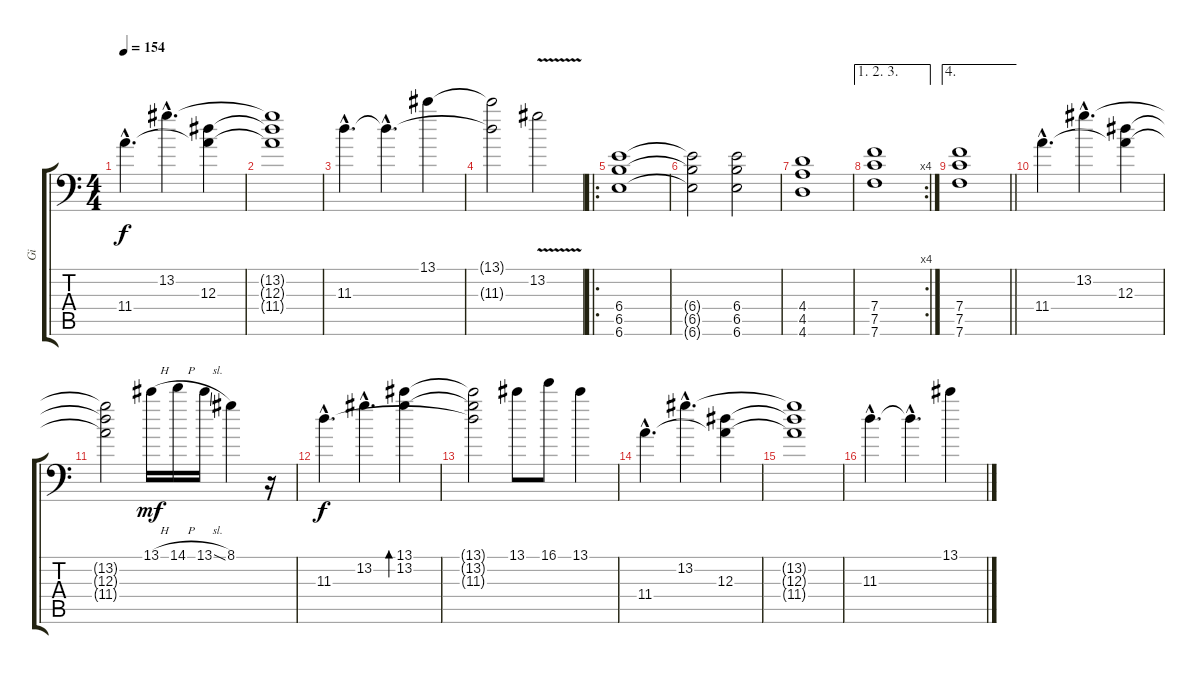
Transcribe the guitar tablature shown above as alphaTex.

\track ("Gi" "Gi") {instrument electricguitarjazz}
\staff {score tabs}
\tuning (C4 G3 Eb3 Bb2 F2 Bb1) {hide}
\ts (4 4)
\tempo 154
\clef f4
\ks c
11.4{hac}.4{d dy f} 13.2{hac}.4{d} (12.3 11.4{t}).4 |
(13.2{t} 12.3{t} 11.4{t}).1 |
11.3{hac}.4{d} 11.3{hac t}.4{d} 13.1.4 |
(13.1{t} 11.3{t}).2 13.2{v}.2 |
\ro
(6.4 6.5 6.6).1{instrument distortionguitar} |
(6.4{t} 6.5{t} 6.6{t}).2 (6.4 6.5 6.6).2 |
(4.4 4.5 4.6).1 |
\ae (1 2 3)
\rc 4
(7.4 7.5 7.6).1 |
\ae 4
\barLineRight lightlight
(7.4 7.5 7.6).1 |
11.4{hac}.4{d instrument electricguitarjazz} 13.2{hac}.4{d} (12.3 11.4{t}).4 |
(13.2{t} 12.3{t} 11.4{t}).2 13.1{h}.16{dy mf} 14.1{h}.16 13.1{sl}.16 8.1.4 r.16 |
11.3{hac}.4{d dy f} 13.2{hac}.4{d} (13.1 13.2).4{bd 240} |
(13.1{t} 13.2{t} 11.3{t}).2 13.1.8 16.1.8 13.1.4 |
11.4{hac}.4{d} 13.2{hac}.4{d} (12.3 11.4{t}).4 |
(13.2{t} 12.3{t} 11.4{t}).1 |
11.3{hac}.4{d} 11.3{hac t}.4{d} 13.1.4
